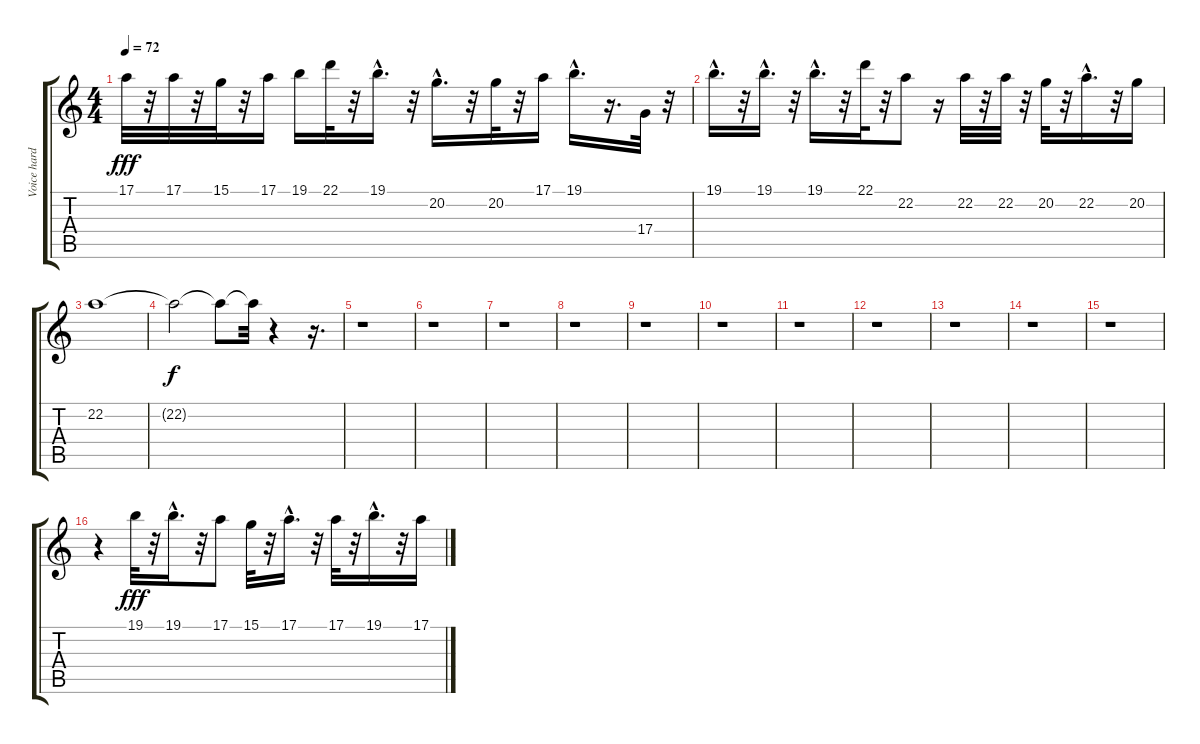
\track ("Voice hard" "Voice hard") {instrument churchorgan}
\staff {score tabs}
\tuning (E4 B3 G3 D3 A2 E2) {hide}
\ts (4 4)
\tempo 72
\clef g2
\ks c
17.1.32{dy fff} r.32 17.1.32 r.32 15.1.32 r.32 17.1.16 19.1.16 22.1.32 r.32 19.1{hac}.16{d} r.32 20.2{hac}.16{d} r.32 20.2.32 r.32 17.1.16 19.1{hac}.16{d} r.16{d} 17.4.32 r.32 |
19.1{hac}.16{d} r.32 19.1{hac}.16{d} r.32 19.1{hac}.16{d} r.32 22.1.32 r.32 22.2.8 r.16 22.2.32 r.32 22.2.32 r.32 20.2.32 r.32 22.2{hac}.16{d} r.32 20.2.16 |
22.2.1 |
22.2{t}.2{dy f} 22.2{t}.8 22.2{t}.32 r.4 r.16{d} |
r.1 |
r.1 |
r.1 |
r.1 |
r.1 |
r.1 |
r.1 |
r.1 |
r.1 |
r.1 |
r.1 |
r.4 19.1.32{dy fff} r.32 19.1{hac}.16{d} r.32 17.1.8 15.1.32 r.32 17.1{hac}.16{d} r.32 17.1.32 r.32 19.1{hac}.16{d} r.32 17.1.16
